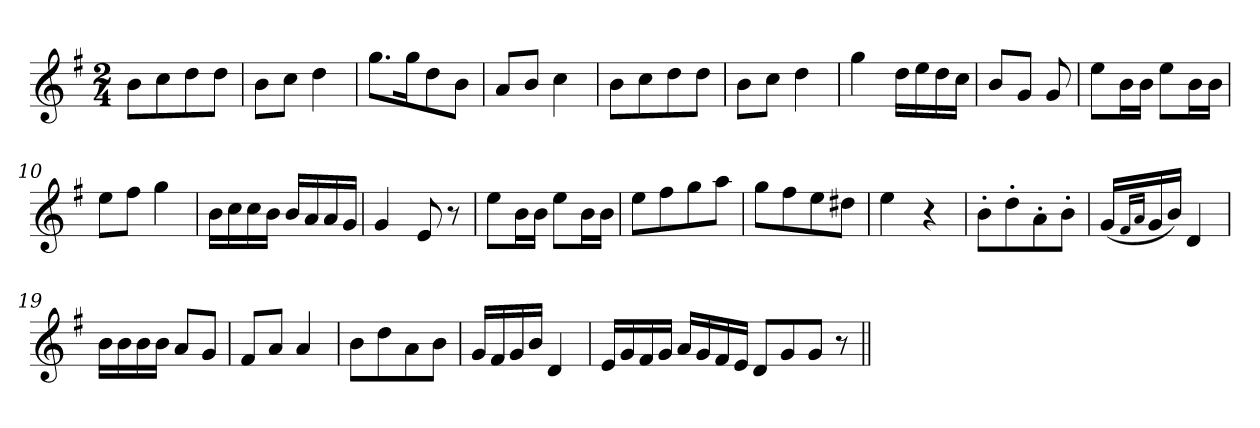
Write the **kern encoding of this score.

**kern
*part1
*staff1
*clefG2
*k[f#]
*G:
*M2/4
=1
8b\L
8cc\
8dd\
8dd\J
=2
8b\L
8cc\J
4dd\
=3
8.gg\L
16gg\K
8dd\
8b\J
=4
8a/L
8b/J
4cc\
=5
8b\L
8cc\
8dd\
8dd\J
=6
8b\L
8cc\J
4dd\
=7
4gg\
16dd\LL
16ee\
16dd\
16cc\JJ
=8
8b/L
8g/J
8g/
=9
8ee\L
16b\L
16b\JJ
8ee\L
16b\L
16b\JJ
=10
8ee\L
8ff#\J
4gg\
!!LO:LB:g=z
=11
16b\LL
16cc\
16cc\
16b\JJ
16b/LL
16a/
16a/
16g/JJ
=12
4g/
8e/
8r
=13
8ee\L
16b\L
16b\JJ
8ee\L
16b\L
16b\JJ
=14
8ee\L
8ff#\
8gg\
8aa\J
=15
8gg\L
8ff#\
8ee\
8dd#X\J
=16
4ee\
4r
=17
8b'\L
8dd'\
8a'\
8b'\J
=18
(<16g/LL
16qf#/LL
16qa/JJ
16g/
16b/JJ)
4d/
=19
16b\LL
16b\
16b\
16b\JJ
8a/L
8g/J
!!LO:LB:g=z
=20
8f#/L
8a/J
4a/
=21
8b\L
8dd\
8a\
8b\J
=22
16g/LL
16f#/
16g/
16b/JJ
4d/
=23
16e/LL
16g/
16f#/
16g/JJ
16a/LL
16g/
16f#/
16e/JJ
8d/L
8g/
8g/J
8r
=||
*-
